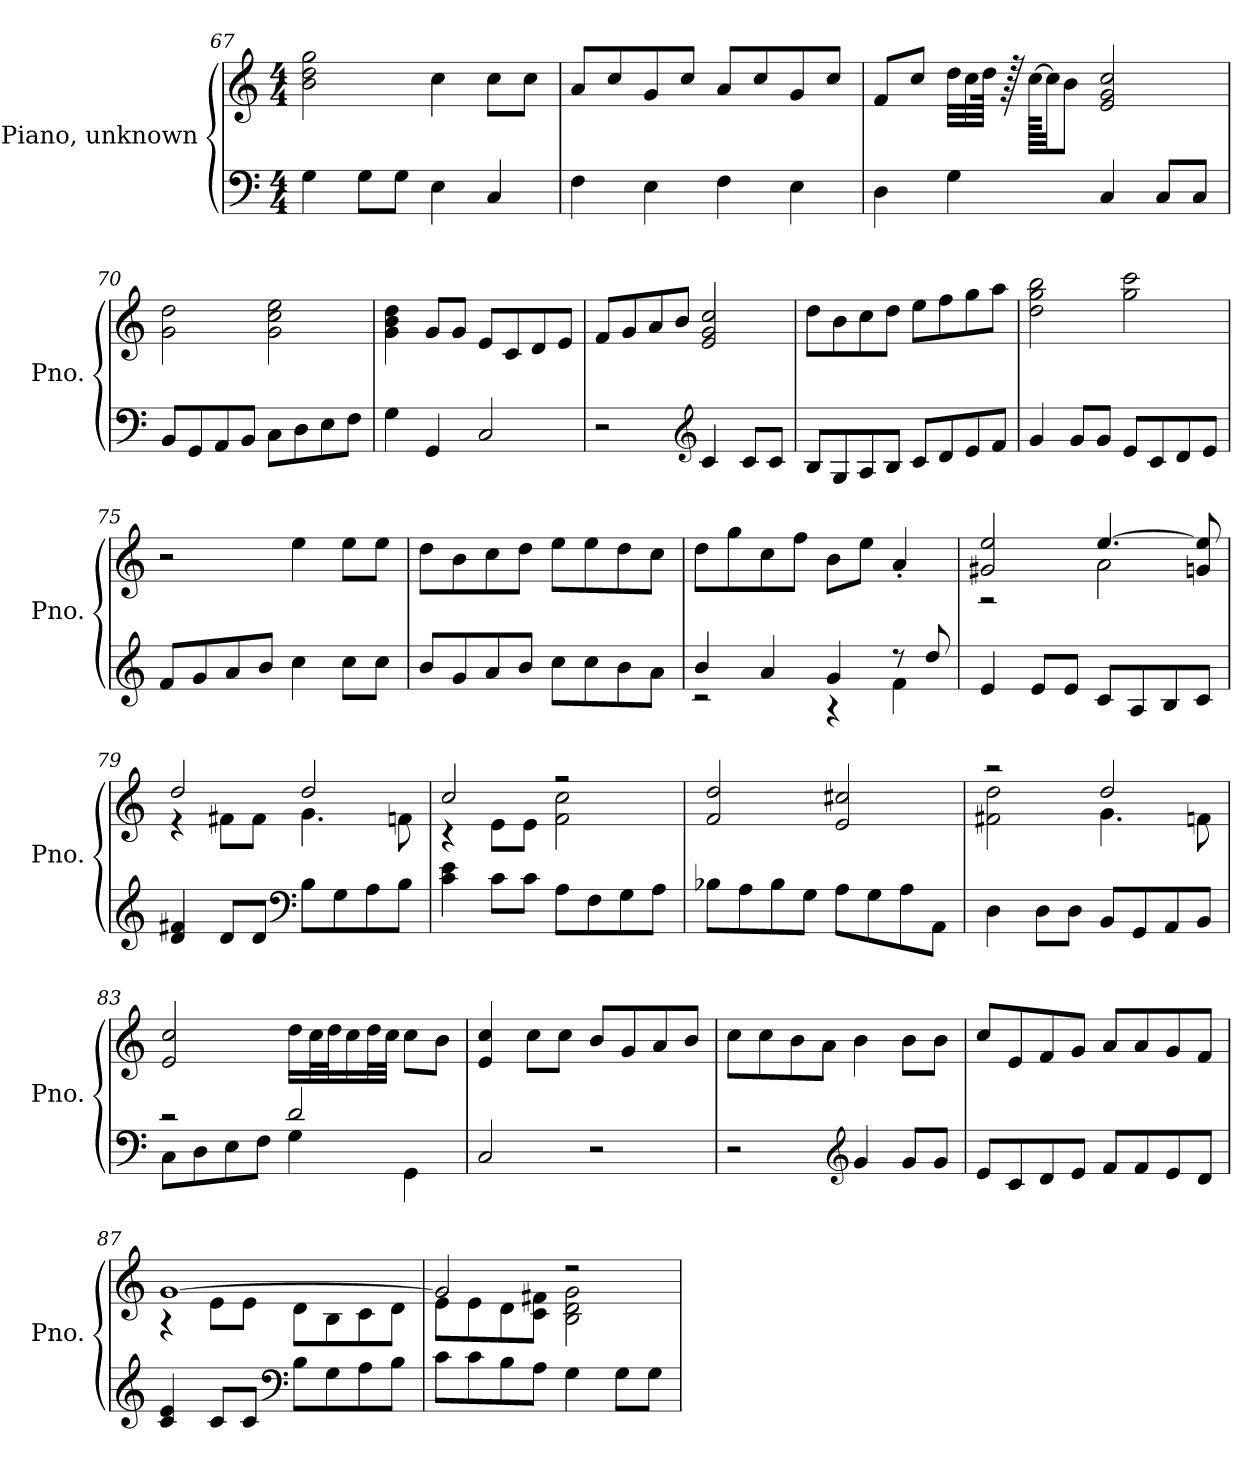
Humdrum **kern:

**kern	**kern
*part1	*part1
*staff2	*staff1
*I"Piano, unknown	*
*I'Pno.	*
*clefF4	*clefG2
*k[]	*k[]
*M4/4	*M4/4
=67	=67
4G\	2b\ 2dd\ 2gg\
8G\L	.
8G\J	.
4E\	4cc\
4C/	8cc\L
.	8cc\J
=68	=68
4F\	8a/L
.	8cc/
4E\	8g/
.	8cc/J
4F\	8a/L
.	8cc/
4E\	8g/
.	8cc/J
=69	=69
4D\	8f/L
.	8cc/J
4G\	32dd\LLL
.	32cc\
.	64dd\JJJk
.	128r
.	[128cc\KKLLL
.	32cc\JJ]
.	8b\J
4C/	2e/ 2g/ 2cc/
8C/L	.
8C/J	.
!!LO:LB:g=z
=70	=70
8BB/L	2g\ 2dd\
8GG/	.
8AA/	.
8BB/J	.
8C\L	2g\ 2cc\ 2ee\
8D\	.
8E\	.
8F\J	.
=71	=71
4G\	4g\ 4b\ 4dd\
4GG/	8g/L
.	8g/J
2C/	8e/L
.	8c/
.	8d/
.	8e/J
=72	=72
2r	8f/L
.	8g/
.	8a/
.	8b/J
*clefG2	*
4c/	2e/ 2g/ 2cc/
8c/L	.
8c/J	.
=73	=73
8B/L	8dd\L
8G/	8b\
8A/	8cc\
8B/J	8dd\J
8c/L	8ee\L
8d/	8ff\
8e/	8gg\
8f/J	8aa\J
=74	=74
4g/	2dd\ 2gg\ 2bb\
8g/L	.
8g/J	.
8e/L	2gg\ 2ccc\
8c/	.
8d/	.
8e/J	.
!!LO:LB:g=z
=75	=75
8f/L	2r
8g/	.
8a/	.
8b/J	.
4cc\	4ee\
8cc\L	8ee\L
8cc\J	8ee\J
=76	=76
8b/L	8dd\L
8g/	8b\
8a/	8cc\
8b/J	8dd\J
8cc\L	8ee\L
8cc\	8ee\
8b\	8dd\
8a\J	8cc\J
=77	=77
*^	*
4b/	2r	8dd\L
.	.	8gg\
4a/	.	8cc\
.	.	8ff\J
4g/	4r	8b\L
.	.	8ee\J
8r	4f\	4a'/
8dd/	.	.
*v	*v	*
=78	=78
*	*^
4e/	2g#X/ 2ee/	2r
8e/L	.	.
8e/J	.	.
8c/L	[4.ee/	2a\
8A/	.	.
8B/	.	.
8c/J	8gn/ 8ee/]	.
=79	=79	=79
4d/ 4f#X/	2dd/	4r
8d/L	.	8f#X\L
8d/J	.	8f#\J
*clefF4	*	*
8B\L	2dd/	4.g\
8G\	.	.
8A\	.	.
8B\J	.	8fn\
!!LO:PB:g=z	!!
=80	=80	=80
4c\ 4e\	2cc/	4r
8c\L	.	8e\L
8c\J	.	8e\J
8A\L	2r	2f\ 2cc\
8F\	.	.
8G\	.	.
8A\J	.	.
*	*v	*v
=81	=81
8B-X\L	2f/ 2dd/
8A\	.
8B-\	.
8G\J	.
8A\L	2e/ 2cc#X/
8G\	.
8A\	.
8AA\J	.
=82	=82
*	*^
4D\	2r	2f#X\ 2dd\
8D\L	.	.
8D\J	.	.
8BB/L	2dd/	4.g\
8GG/	.	.
8AA/	.	.
8BB/J	.	8fn\
*	*v	*v
=83	=83
*^	*
2r	8C\L	2e/ 2cc/
.	8D\	.
.	8E\	.
.	8F\J	.
2d/	4G\	16dd\LL
.	.	32cc\L
.	.	32dd\J
.	.	16cc\
.	.	32dd\L
.	.	32cc\JJJ
.	4GG\	8cc\L
.	.	8b\J
*v	*v	*
=84	=84
2C/	4e/ 4cc/
.	8cc\L
.	8cc\J
2r	8b/L
.	8g/
.	8a/
.	8b/J
!!LO:LB:g=z
=85	=85
2r	8cc\L
.	8cc\
.	8b\
.	8a\J
*clefG2	*
4g/	4b\
8g/L	8b\L
8g/J	8b\J
=86	=86
8e/L	8cc/L
8c/	8e/
8d/	8f/
8e/J	8g/J
8f/L	8a/L
8f/	8a/
8e/	8g/
8d/J	8f/J
=87	=87
*	*^
4c/ 4e/	[1g	4r
8c/L	.	8e\L
8c/J	.	8e\J
*clefF4	*	*
8B\L	.	8d\L
8G\	.	8B\
8A\	.	8c\
8B\J	.	8d\J
=88	=88	=88
8c\L	2g/]	8e\L
8c\	.	8e\
8B\	.	8d\
8A\J	.	8c\ 8f#X\J
4G\	2r	2B\ 2d\ 2g\
8G\L	.	.
8G\J	.	.
*	*v	*v
=	=
*-	*-
